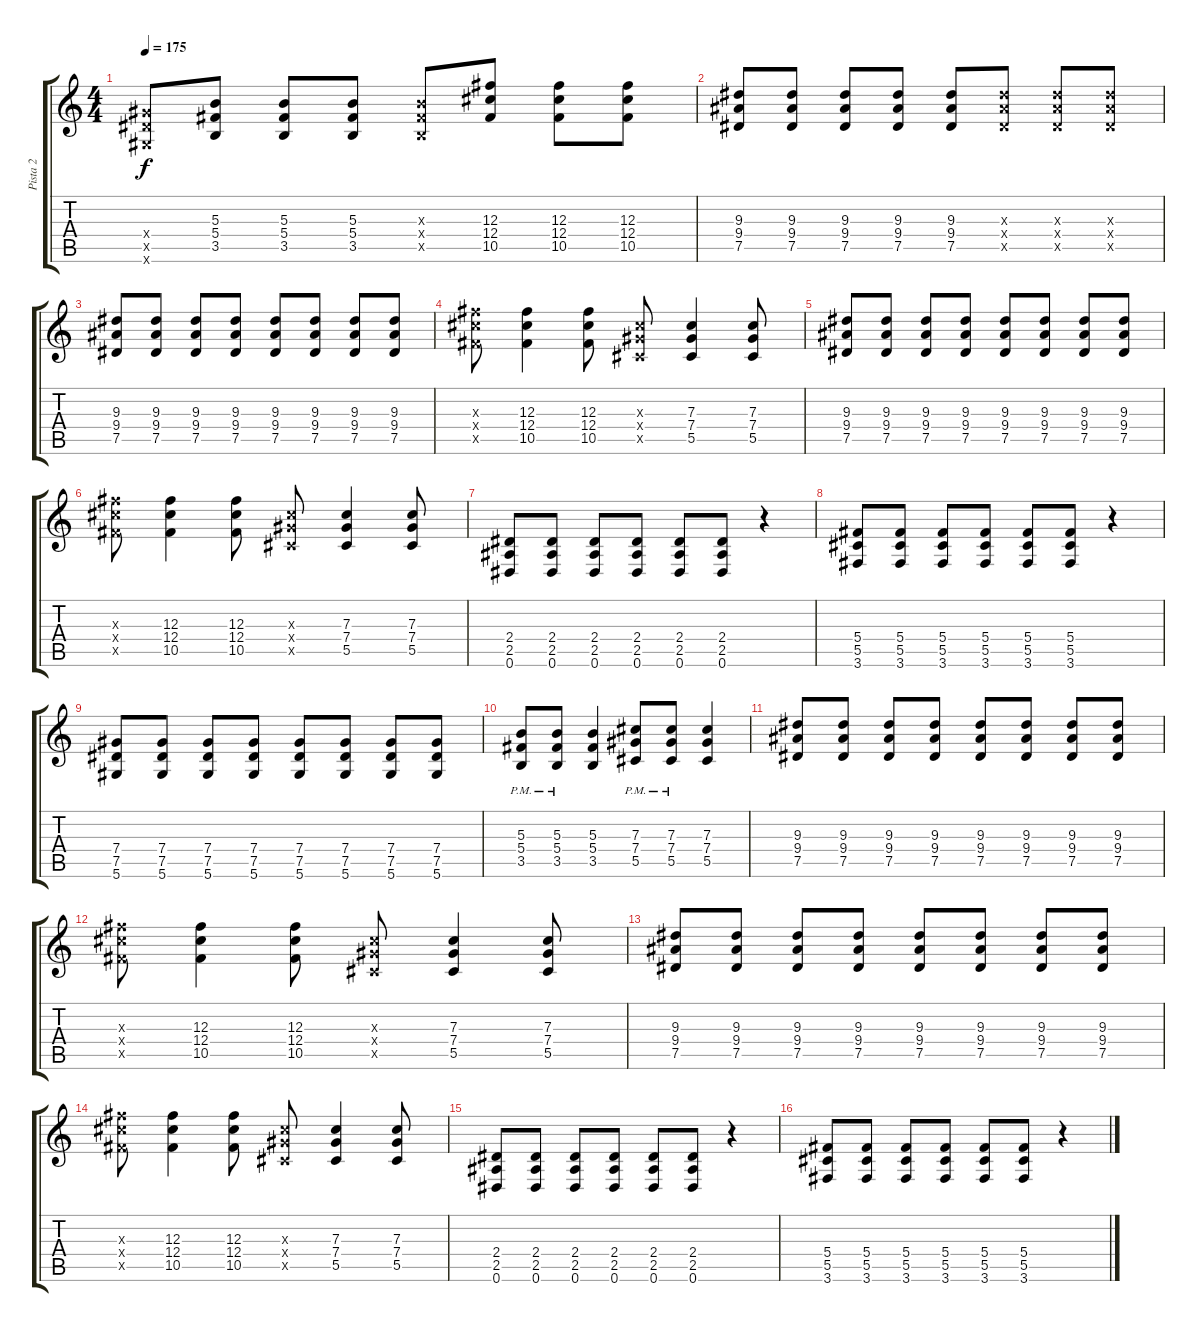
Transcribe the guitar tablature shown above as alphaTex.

\track ("Pista 2" "Pista 2") {instrument distortionguitar}
\staff {score tabs}
\tuning (Eb4 Bb3 Gb3 Db3 Ab2 Eb2) {hide}
\ts (4 4)
\tempo 175
\clef g2
\ks c
(7.4{x} 7.5{x} 5.6{x}).8{dy f} (5.3 5.4 3.5).8 (5.3 5.4 3.5).8 (5.3 5.4 3.5).8 (5.3{x} 5.4{x} 3.5{x}).8 (12.3 12.4 10.5).8 (12.3 12.4 10.5).8 (12.3 12.4 10.5).8 |
(9.3 9.4 7.5).8 (9.3 9.4 7.5).8 (9.3 9.4 7.5).8 (9.3 9.4 7.5).8 (9.3 9.4 7.5).8 (9.3{x} 9.4{x} 7.5{x}).8 (9.3{x} 9.4{x} 7.5{x}).8 (9.3{x} 9.4{x} 7.5{x}).8 |
(9.3 9.4 7.5).8 (9.3 9.4 7.5).8 (9.3 9.4 7.5).8 (9.3 9.4 7.5).8 (9.3 9.4 7.5).8 (9.3 9.4 7.5).8 (9.3 9.4 7.5).8 (9.3 9.4 7.5).8 |
(12.3{x} 12.4{x} 10.5{x}).8 (12.3 12.4 10.5).4 (12.3 12.4 10.5).8 (7.3{x} 7.4{x} 5.5{x}).8 (7.3 7.4 5.5).4 (7.3 7.4 5.5).8 |
(9.3 9.4 7.5).8 (9.3 9.4 7.5).8 (9.3 9.4 7.5).8 (9.3 9.4 7.5).8 (9.3 9.4 7.5).8 (9.3 9.4 7.5).8 (9.3 9.4 7.5).8 (9.3 9.4 7.5).8 |
(12.3{x} 12.4{x} 10.5{x}).8 (12.3 12.4 10.5).4 (12.3 12.4 10.5).8 (7.3{x} 7.4{x} 5.5{x}).8 (7.3 7.4 5.5).4 (7.3 7.4 5.5).8 |
(2.4 2.5 0.6).8 (2.4 2.5 0.6).8 (2.4 2.5 0.6).8 (2.4 2.5 0.6).8 (2.4 2.5 0.6).8 (2.4 2.5 0.6).8 r.4 |
(5.4 5.5 3.6).8 (5.4 5.5 3.6).8 (5.4 5.5 3.6).8 (5.4 5.5 3.6).8 (5.4 5.5 3.6).8 (5.4 5.5 3.6).8 r.4 |
(7.4 7.5 5.6).8 (7.4 7.5 5.6).8 (7.4 7.5 5.6).8 (7.4 7.5 5.6).8 (7.4 7.5 5.6).8 (7.4 7.5 5.6).8 (7.4 7.5 5.6).8 (7.4 7.5 5.6).8 |
(5.3{pm} 5.4{pm} 3.5{pm}).8 (5.3{pm} 5.4{pm} 3.5{pm}).8 (5.3 5.4 3.5).4 (7.3{pm} 7.4{pm} 5.5{pm}).8 (7.3{pm} 7.4{pm} 5.5{pm}).8 (7.3 7.4 5.5).4 |
(9.3 9.4 7.5).8 (9.3 9.4 7.5).8 (9.3 9.4 7.5).8 (9.3 9.4 7.5).8 (9.3 9.4 7.5).8 (9.3 9.4 7.5).8 (9.3 9.4 7.5).8 (9.3 9.4 7.5).8 |
(12.3{x} 12.4{x} 10.5{x}).8 (12.3 12.4 10.5).4 (12.3 12.4 10.5).8 (7.3{x} 7.4{x} 5.5{x}).8 (7.3 7.4 5.5).4 (7.3 7.4 5.5).8 |
(9.3 9.4 7.5).8 (9.3 9.4 7.5).8 (9.3 9.4 7.5).8 (9.3 9.4 7.5).8 (9.3 9.4 7.5).8 (9.3 9.4 7.5).8 (9.3 9.4 7.5).8 (9.3 9.4 7.5).8 |
(12.3{x} 12.4{x} 10.5{x}).8 (12.3 12.4 10.5).4 (12.3 12.4 10.5).8 (7.3{x} 7.4{x} 5.5{x}).8 (7.3 7.4 5.5).4 (7.3 7.4 5.5).8 |
(2.4 2.5 0.6).8 (2.4 2.5 0.6).8 (2.4 2.5 0.6).8 (2.4 2.5 0.6).8 (2.4 2.5 0.6).8 (2.4 2.5 0.6).8 r.4 |
(5.4 5.5 3.6).8 (5.4 5.5 3.6).8 (5.4 5.5 3.6).8 (5.4 5.5 3.6).8 (5.4 5.5 3.6).8 (5.4 5.5 3.6).8 r.4
